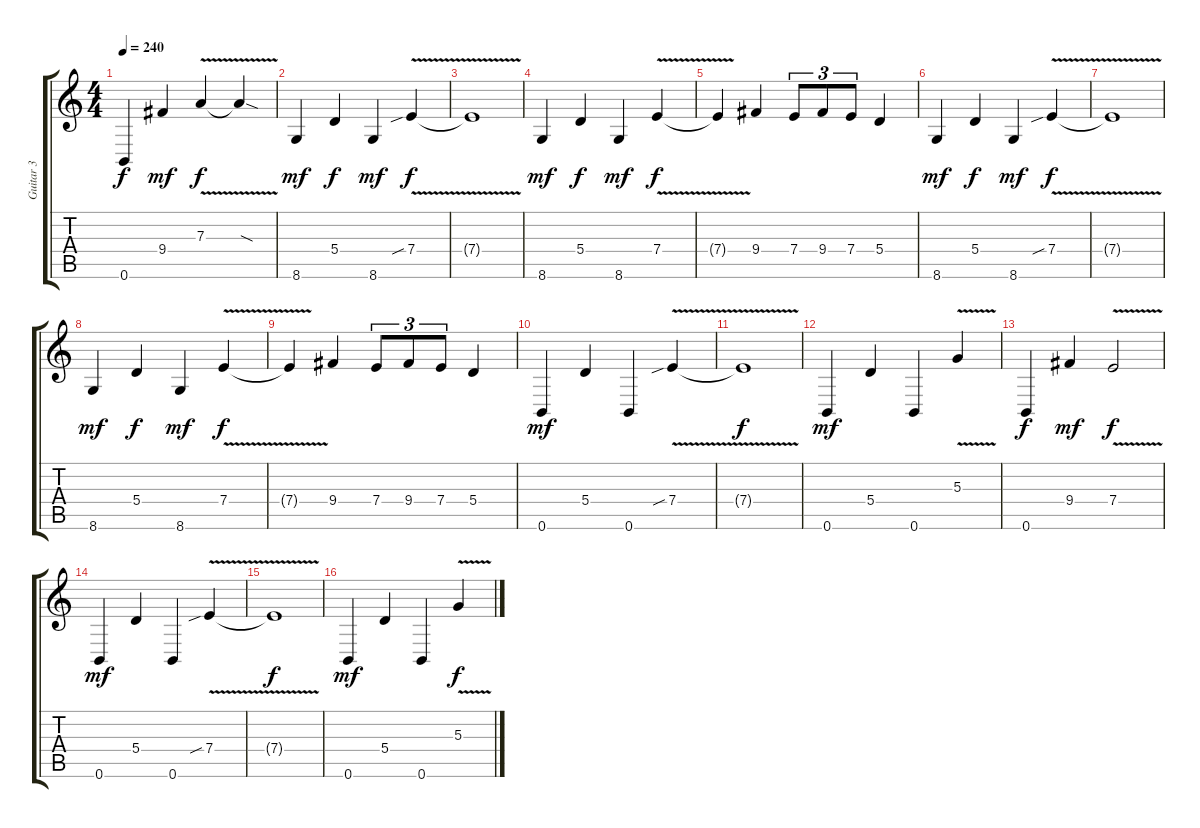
\track ("Guitar 3" "Guitar 3") {instrument distortionguitar}
\staff {score tabs}
\tuning (B3 Gb3 D3 A2 E2 B1) {hide}
\ts (4 4)
\tempo 240
\clef g2
\ks c
0.6.4{dy f} 9.4.4{dy mf} 7.3{v}.4{dy f} 7.3{sod t}.4 |
8.6.4{dy mf} 5.4.4{dy f} 8.6.4{dy mf} 7.4{v sib}.4{dy f} |
7.4{t}.1 |
8.6.4{dy mf} 5.4.4{dy f} 8.6.4{dy mf} 7.4{v}.4{dy f} |
7.4{t}.4 9.4.4 7.4.8{tu (3 2)} 9.4.8{tu (3 2)} 7.4.8{tu (3 2)} 5.4.4 |
8.6.4{dy mf} 5.4.4{dy f} 8.6.4{dy mf} 7.4{v sib}.4{dy f} |
7.4{t}.1 |
8.6.4{dy mf} 5.4.4{dy f} 8.6.4{dy mf} 7.4{v}.4{dy f} |
7.4{t}.4 9.4.4 7.4.8{tu (3 2)} 9.4.8{tu (3 2)} 7.4.8{tu (3 2)} 5.4.4 |
0.6.4{dy mf} 5.4.4 0.6.4 7.4{v sib}.4 |
7.4{t}.1{dy f} |
0.6.4{dy mf} 5.4.4 0.6.4 5.3{v}.4 |
0.6.4{dy f} 9.4.4{dy mf} 7.4{v}.2{dy f} |
0.6.4{dy mf} 5.4.4 0.6.4 7.4{v sib}.4 |
7.4{t}.1{dy f} |
0.6.4{dy mf} 5.4.4 0.6.4 5.3{v}.4{dy f}
